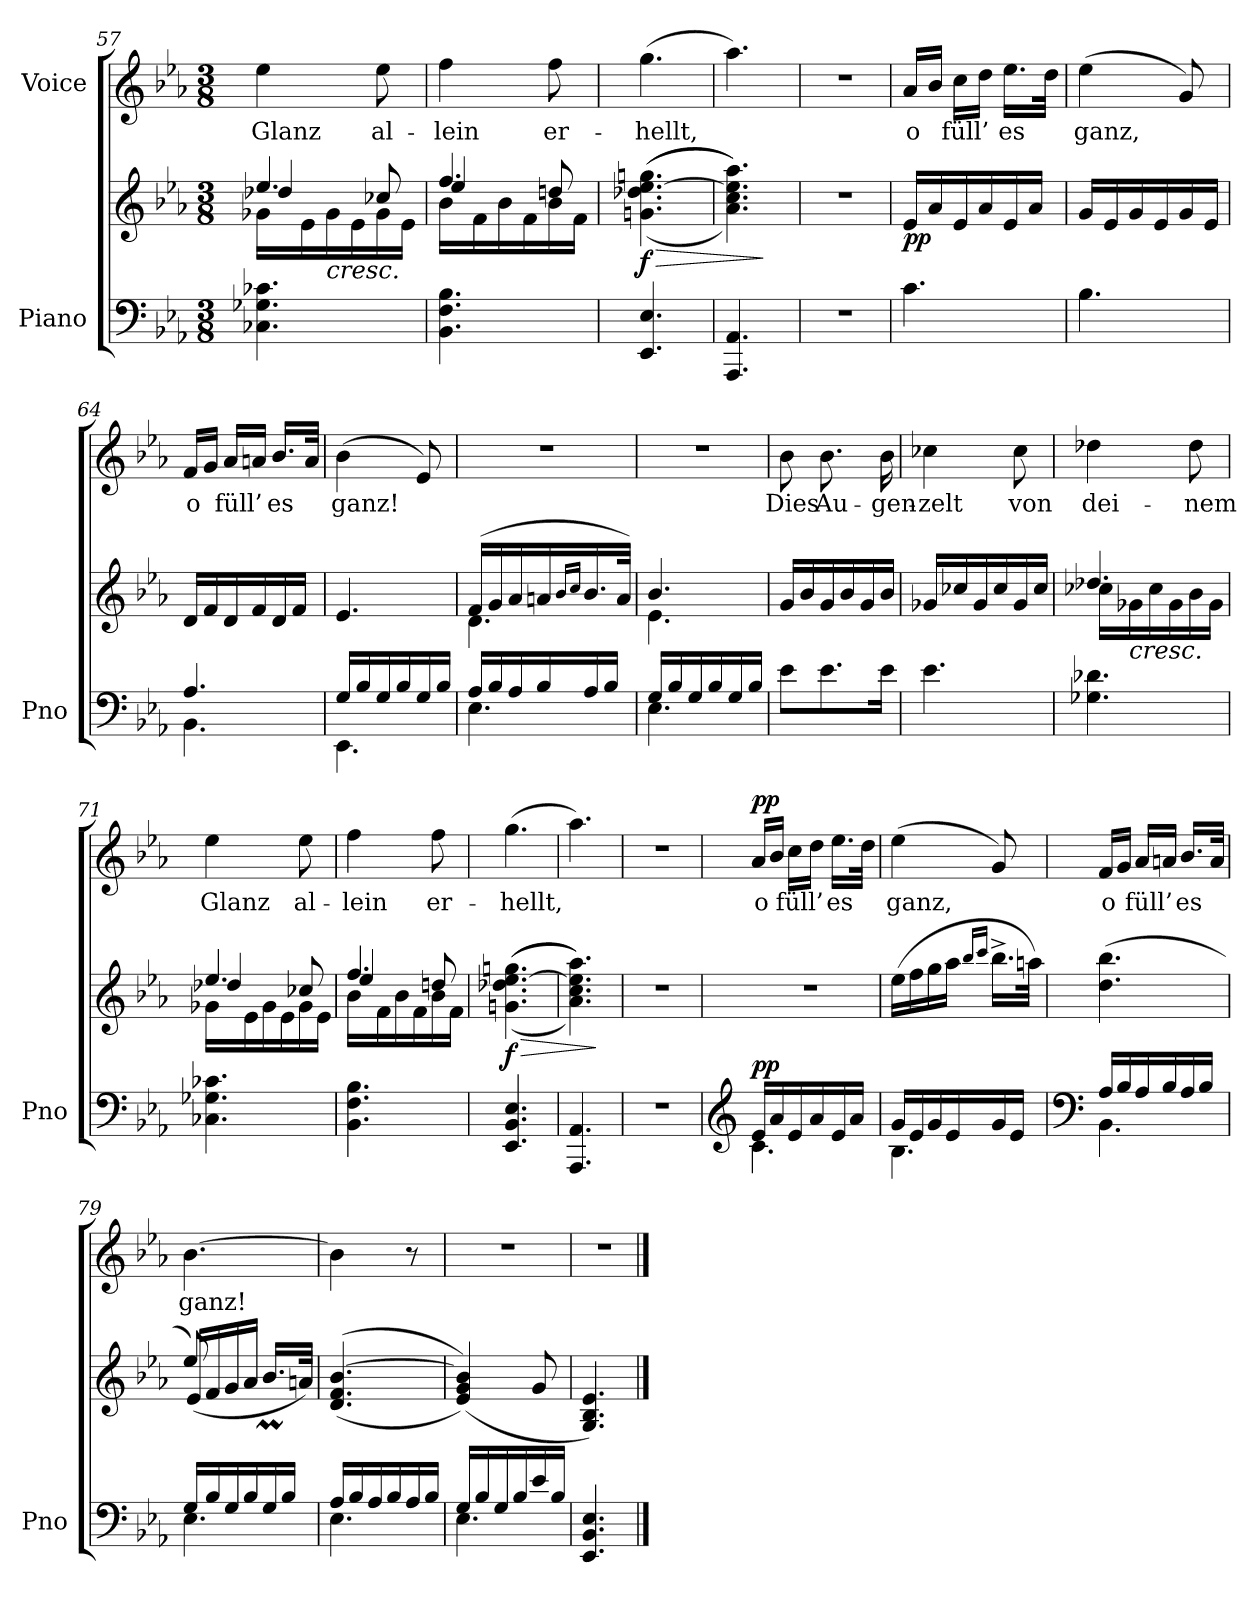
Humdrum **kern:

**kern	**kern	**dynam	**kern	**text	**dynam
*part2	*part2	*part2	*part1	*part1	*part1
*staff3	*staff2	*staff2/3	*staff1	*staff1	*staff1
*I"Piano	*	*	*I"Voice	*	*
*I'Pno	*	*	*	*	*
*clefF4	*clefG2	*	*clefG2	*	*
*k[b-e-a-]	*k[b-e-a-]	*	*k[b-e-a-]	*	*
*M3/8	*M3/8	*	*M3/8	*	*
=57	=57	=57	=57	=57	=57
*	*^	*	*	*	*
*	*	*^	*	*	*	*
!	!	!	!	!	!	!LO:LY:b	!
4.C-X\ 4.G-X\ 4.c-X\	4.ee-/	16g-X\LL	4dd-X/	.	4ee-\	Glanz	.
.	.	16e-\	.	.	.	.	.
!	!	!LO:TX:b:i:t=cresc.	!	!	!	!	!
.	.	16g-\	.	.	.	.	.
.	.	16e-\	.	.	.	.	.
!	!	!	!	!	!	!LO:LY:b	!
.	.	16g-\	8cc-X/	.	8ee-\	al-	.
.	.	16e-\JJ	.	.	.	.	.
=58	=58	=58	=58	=58	=58	=58	=58
!	!	!	!	!	!	!LO:LY:b	!
4.BB-\ 4.F\ 4.B-\	4.ff/	16b-\LL	4ee-/	.	4ff\	-lein	.
.	.	16f\	.	.	.	.	.
.	.	16b-\	.	.	.	.	.
.	.	16f\	.	.	.	.	.
!	!	!	!	!	!	!LO:LY:b	!
.	.	16b-\	8ddn/	.	8ff\	er-	.
.	.	16f\JJ	.	.	.	.	.
*	*	*v	*v	*	*	*	*
!!LO:LB:g=z
=59	=59	=59	=59	=59	=59	=59
!	!	!	!LO:HP:b	!	!LO:LY:b	!
!	!	!	!LO:DY:n=1:b	!	!	!
*	*v	*v	*	*	*	*
4.EE-/ 4.E-/	(>(<(<4.gn\ 4.dd-X\ [4.ee-\ 4.ggn\	> f	(>4.gg\	-hellt,	.
=60	=60	=60	=60	=60	=60
4.AAA-/ 4.AA-/	4.a-\ 4.cc\ 4.ee-\] 4.aa-\)))	.	4.aa-\)	.	.
.	.	]	.	.	.
=61	=61	=61	=61	=61	=61
4.r	4.r	.	4.r	.	.
=62	=62	=62	=62	=62	=62
!	!	!LO:DY:b	!	!LO:LY:b	!
4.c\	16e-/LL	pp	16a-/LL	o	.
.	16a-/	.	16b-/JJ	.	.
!	!	!	!	!LO:LY:b	!
.	16e-/	.	16cc\LL	füll’	.
.	16a-/	.	16dd\JJ	.	.
!	!	!	!	!LO:LY:b	!
.	16e-/	.	16.ee-\LL	es	.
.	16a-/JJ	.	.	.	.
.	.	.	32dd\JJk	.	.
=63	=63	=63	=63	=63	=63
!	!	!	!	!LO:LY:b	!
4.B-\	16g/LL	.	(>4ee-\	ganz,	.
.	16e-/	.	.	.	.
.	16g/	.	.	.	.
.	16e-/	.	.	.	.
.	16g/	.	8g/)	.	.
.	16e-/JJ	.	.	.	.
=64	=64	=64	=64	=64	=64
*^	*	*	*	*	*
!	!	!	!	!	!LO:LY:b	!
4.A-/	4.BB-\	16d/LL	.	16f/LL	o	.
.	.	16f/	.	16g/JJ	.	.
!	!	!	!	!	!LO:LY:b	!
.	.	16d/	.	16a-/LL	füll’	.
.	.	16f/	.	16an/JJ	.	.
!	!	!	!	!	!LO:LY:b	!
.	.	16d/	.	16.b-/LL	es	.
.	.	16f/JJ	.	.	.	.
.	.	.	.	32a/JJk	.	.
=65	=65	=65	=65	=65	=65	=65
!	!	!	!	!	!LO:LY:b	!
16G/LL	4.EE-\	4.e-/	.	(>4b-\	ganz!	.
16B-/	.	.	.	.	.	.
16G/	.	.	.	.	.	.
16B-/	.	.	.	.	.	.
16G/	.	.	.	8e-/)	.	.
16B-/JJ	.	.	.	.	.	.
!!LO:LB:g=z
=66	=66	=66	=66	=66	=66	=66
*	*	*^	*	*	*	*
16A-/LL	4.E-\	(>16f/LL	4.d\	.	4.r	.	.
16B-/	.	16g/	.	.	.	.	.
16A-/	.	16a-/	.	.	.	.	.
16B-/	.	16an/	.	.	.	.	.
.	.	16qb-/LL	.	.	.	.	.
.	.	16qcc/JJ	.	.	.	.	.
16A-/	.	16.b-/	.	.	.	.	.
16B-/JJ	.	.	.	.	.	.	.
.	.	32a/JJk)	.	.	.	.	.
=67	=67	=67	=67	=67	=67	=67	=67
16G/LL	4.E-\	4.b-/	4.e-\	.	4.r	.	.
16B-/	.	.	.	.	.	.	.
16G/	.	.	.	.	.	.	.
16B-/	.	.	.	.	.	.	.
16G/	.	.	.	.	.	.	.
16B-/JJ	.	.	.	.	.	.	.
*v	*v	*	*	*	*	*	*
*	*v	*v	*	*	*	*
=68	=68	=68	=68	=68	=68
!	!	!	!	!LO:LY:b	!
8e-\L	16g/LL	.	8b-\	Dies	.
.	16b-/	.	.	.	.
!	!	!	!	!LO:LY:b	!
8.e-\	16g/	.	8.b-\	Au-	.
.	16b-/	.	.	.	.
.	16g/	.	.	.	.
!	!	!	!	!LO:LY:b	!
16e-\Jk	16b-/JJ	.	16b-\	-gen-	.
=69	=69	=69	=69	=69	=69
!	!	!	!	!LO:LY:b	!
4.e-\	16g-X/LL	.	4cc-X\	-zelt	.
.	16cc-X/	.	.	.	.
.	16g-/	.	.	.	.
.	16cc-/	.	.	.	.
!	!	!	!	!LO:LY:b	!
.	16g-/	.	8cc-\	von	.
.	16cc-/JJ	.	.	.	.
=70	=70	=70	=70	=70	=70
*	*^	*	*	*	*
!	!	!	!	!	!LO:LY:b	!
4.G-X\ 4.d-X\	4.dd-X/	16cc-X\LL	.	4dd-X\	dei-	.
!	!	!LO:TX:b:i:t=cresc.	!	!	!	!
.	.	16g-X\	.	.	.	.
.	.	16cc-\	.	.	.	.
.	.	16g-\	.	.	.	.
!	!	!	!	!	!LO:LY:b	!
.	.	16b-\	.	8dd-\	-nem	.
.	.	16g-\JJ	.	.	.	.
!!LO:LB:g=z
=71	=71	=71	=71	=71	=71	=71
*	*	*^	*	*	*	*
!	!	!	!	!	!	!LO:LY:b	!
4.C-X\ 4.G-X\ 4.c-X\	4.ee-/	16g-X\LL	4dd-X/	.	4ee-\	Glanz	.
.	.	16e-\	.	.	.	.	.
.	.	16g-\	.	.	.	.	.
.	.	16e-\	.	.	.	.	.
!	!	!	!	!	!	!LO:LY:b	!
.	.	16g-\	8cc-X/	.	8ee-\	al-	.
.	.	16e-\JJ	.	.	.	.	.
=72	=72	=72	=72	=72	=72	=72	=72
!	!	!	!	!	!	!LO:LY:b	!
4.BB-\ 4.F\ 4.B-\	4.ff/	16b-\LL	4ee-/	.	4ff\	-lein	.
.	.	16f\	.	.	.	.	.
.	.	16b-\	.	.	.	.	.
.	.	16f\	.	.	.	.	.
!	!	!	!	!	!	!LO:LY:b	!
.	.	16b-\	8ddn/	.	8ff\	er-	.
.	.	16f\JJ	.	.	.	.	.
*	*	*v	*v	*	*	*	*
=73	=73	=73	=73	=73	=73	=73
!	!	!	!LO:HP:b	!	!LO:LY:b	!
!	!	!	!LO:DY:n=1:b	!	!	!
*	*v	*v	*	*	*	*
4.EE-/ 4.BB-/ 4.E-/	(>(<(<4.gn\ 4.dd-X\ [4.ee-\ 4.ggn\	> f	(>4.gg\	-hellt,	.
=74	=74	=74	=74	=74	=74
4.AAA-/ 4.AA-/	4.a-\ 4.cc\ 4.ee-\] 4.aa-\)))	.	4.aa-\)	.	.
.	.	]	.	.	.
=75	=75	=75	=75	=75	=75
4.r	4.r	.	4.r	.	.
=76	=76	=76	=76	=76	=76
*clefG2	*	*	*	*	*
*^	*	*	*	*	*
!	!	!	!LO:DY:a=2	!	!LO:LY:b	!LO:DY:a
16e-/LL	4.c\	4.r	pp	16a-/LL	o	pp
16a-/	.	.	.	16b-/JJ	.	.
!	!	!	!	!	!LO:LY:b	!
16e-/	.	.	.	16cc\LL	füll’	.
16a-/	.	.	.	16dd\JJ	.	.
!	!	!	!	!	!LO:LY:b	!
16e-/	.	.	.	16.ee-\LL	es	.
16a-/JJ	.	.	.	.	.	.
.	.	.	.	32dd\JJk	.	.
!!LO:LB:g=z
=77	=77	=77	=77	=77	=77	=77
!	!	!	!	!	!LO:LY:b	!
16g/LL	4.B-\	(>16ee-\LL	.	(>4ee-\	ganz,	.
16e-/	.	16ff\	.	.	.	.
16g/	.	16gg\	.	.	.	.
16e-/	.	16aa-\JJ	.	.	.	.
.	.	16qbb-/LL	.	.	.	.
.	.	16qccc/JJ	.	.	.	.
16g/	.	16.bb-^\LL	.	8g/)	.	.
16e-/JJ	.	.	.	.	.	.
.	.	32aan\JJk)	.	.	.	.
=78	=78	=78	=78	=78	=78	=78
*clefF4	*	*	*	*	*	*
!	!	!	!	!	!LO:LY:b	!
16A-/LL	4.BB-\	(>4.dd\ 4.bb-\	.	16f/LL	o	.
16B-/	.	.	.	16g/JJ	.	.
!	!	!	!	!	!LO:LY:b	!
16A-/	.	.	.	16a-/LL	füll’	.
16B-/	.	.	.	16an/JJ	.	.
!	!	!	!	!	!LO:LY:b	!
16A-/	.	.	.	16.b-/LL	es	.
16B-/JJ	.	.	.	.	.	.
.	.	.	.	32a/JJk	.	.
=79	=79	=79	=79	=79	=79	=79
*	*	*^	*	*	*	*
!	!	!	!	!	!	!LO:LY:b	!
16G/LL	4.E-\	8ee-/)	(<16e-/LL	.	[4.b-\	ganz!	.
16B-/	.	.	16f/	.	.	.	.
16G/	.	4rddyy	16g/	.	.	.	.
16B-/	.	.	16a-/JJ	.	.	.	.
16G/	.	.	16.b-M/LL	.	.	.	.
16B-/JJ	.	.	.	.	.	.	.
.	.	.	32an/JJk)	.	.	.	.
*	*	*v	*v	*	*	*	*
=80	=80	=80	=80	=80	=80	=80
16A-/LL	4.E-\	(<(<4.d/ 4.f/ [4.b-/	.	4b-\]	.	.
16B-/	.	.	.	.	.	.
16A-/	.	.	.	.	.	.
16B-/	.	.	.	.	.	.
16A-/	.	.	.	8r	.	.
16B-/JJ	.	.	.	.	.	.
=81	=81	=81	=81	=81	=81	=81
16G/LL	4.E-\	(>4e-/ 4g/ 4b-/]))	.	4.r	.	.
16B-/	.	.	.	.	.	.
16G/	.	.	.	.	.	.
16B-/	.	.	.	.	.	.
16e-/	.	8g/	.	.	.	.
16B-/JJ	.	.	.	.	.	.
*v	*v	*	*	*	*	*
=82	=82	=82	=82	=82	=82
4.EE-/ 4.BB-/ 4.E-/	4.G/ 4.B-/ 4.e-/)	.	4.r	.	.
==	==	==	==	==	==
*-	*-	*-	*-	*-	*-
